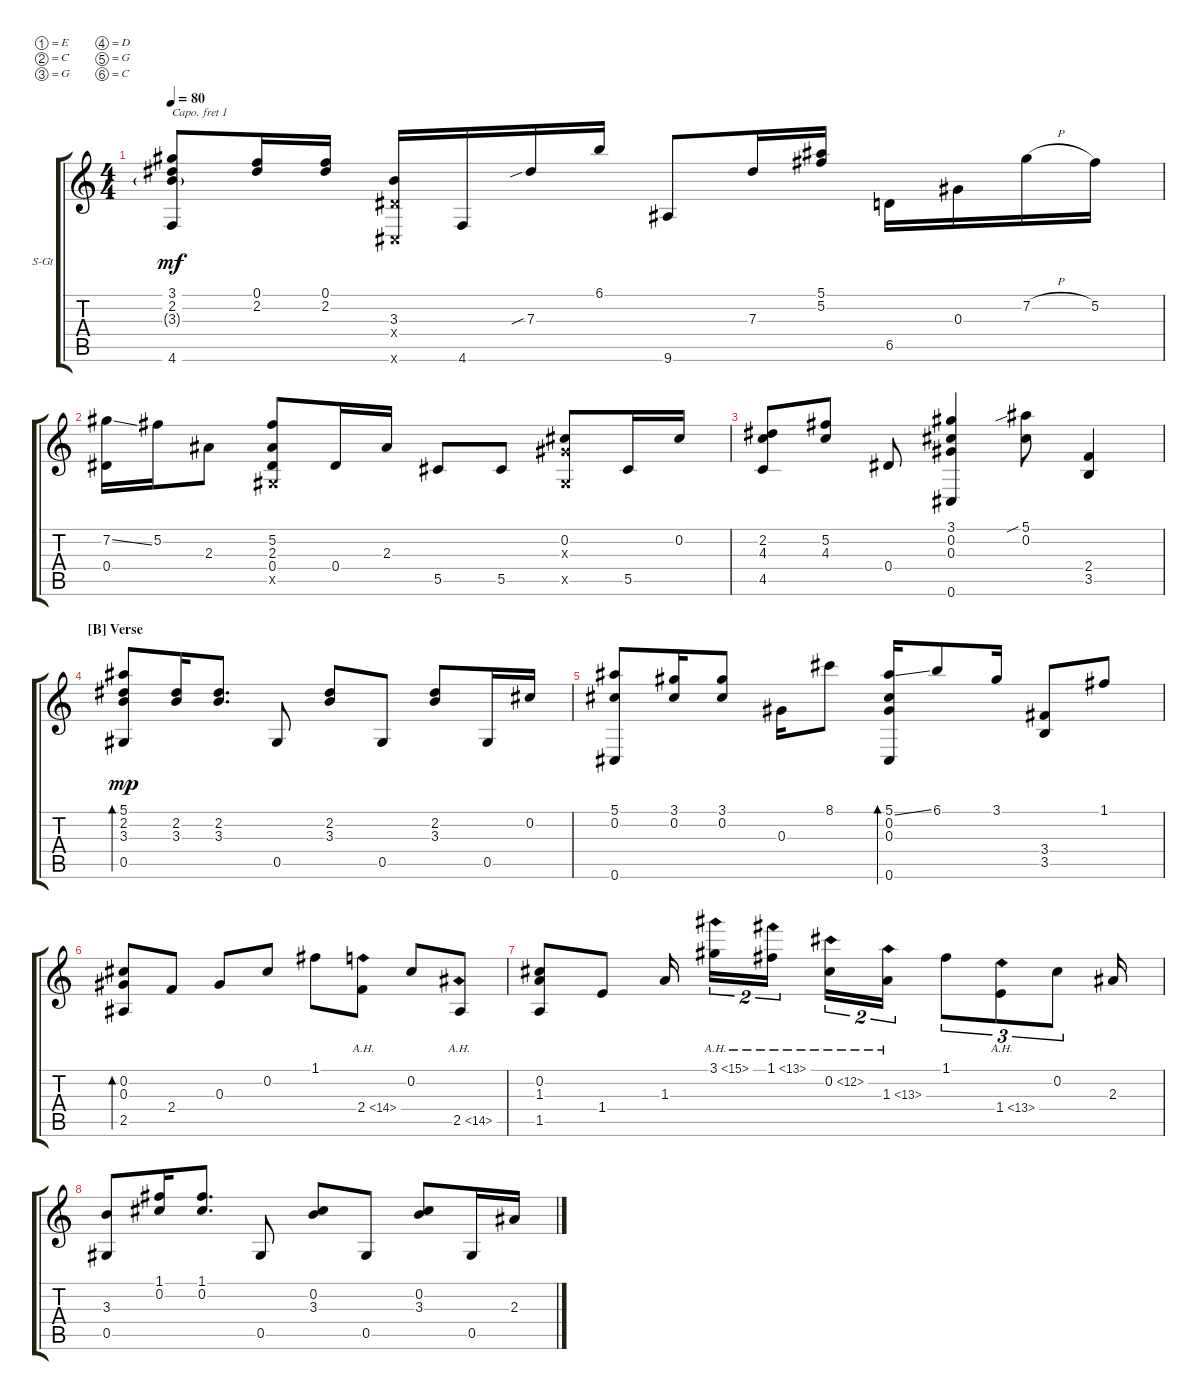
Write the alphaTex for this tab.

\defaultSystemsLayout 4
\bracketExtendMode groupsimilarinstruments
\firstSystemTrackNameOrientation horizontal
\otherSystemsTrackNameOrientation horizontal
\track ("Steel Guitar" "S-Gt") {instrument acousticguitarsteel}
\staff {score tabs}
\capo 1
\tuning (E4 C4 G3 D3 G2 C2)
\ts (4 4)
\tempo 80
\clef g2
\ks c
(4.6 2.2 3.1 3.3{g}).8{dy mf} (0.1 2.2).16 (0.1 2.2).16 (0.6{x} 3.3 0.4{x}).16 4.6.16 7.3{sib}.16 6.1.16 9.6.8 7.3.16 (5.1 5.2).16 6.5.16 0.3.16 7.2{h}.16 5.2.16 |
(7.2{ss} 0.4).16 5.2.16 2.3.8 (0.4 2.3 5.2 0.5{x}).8 0.4.16 2.3.16 5.5.8 5.5.8 (0.5{x} 0.3{x} 0.2).8 5.5.16 0.2.16 |
(2.2 4.5 4.3).8 (5.2 4.3).8 0.4.8 (3.1 0.6 0.2 0.3).4 (5.1{sib} 0.2).8 (3.5 2.4).4 |
\section ("B" "Verse")
(5.1 0.5 2.2 3.3).8{bd 114 dy mp} (2.2 3.3).16 (2.2 3.3).8{d} 0.5.8 (3.3 2.2).8 0.5.8 (3.3 2.2).8 0.5.16 0.2.16 |
(5.1 0.6 0.2).8 (3.1 0.2).16 (3.1 0.2).8 0.3.16 8.1.8 (0.6 5.1{ss} 0.2 0.3).16{bd 114} 6.1.8 3.1.16 (3.5 3.4).8 1.1.8 |
(2.5 0.2 0.3).8{bd 114} 2.4.8 0.3.8 0.2.8 1.1.8 2.4{ah 12}.8 0.2.8 2.5{ah 12}.8 |
(1.5 0.2 1.3).8 1.4.8 1.3.16 3.1{ah 12}.16{tu (2 3)} 1.1{ah 12}.16{tu (2 3)} 0.2{ah 12}.16{tu (2 3)} 1.3{ah 12}.16{tu (2 3)} 1.1.8{tu (3 2)} 1.4{ah 12}.8{tu (3 2)} 0.2.8{tu (3 2)} 2.3.16 |
(3.3 0.5).8 (1.1 0.2).16 (0.2 1.1).8{d} 0.5.8 (3.3 0.2).8 0.5.8 (3.3 0.2).8 0.5.16 2.3.16
